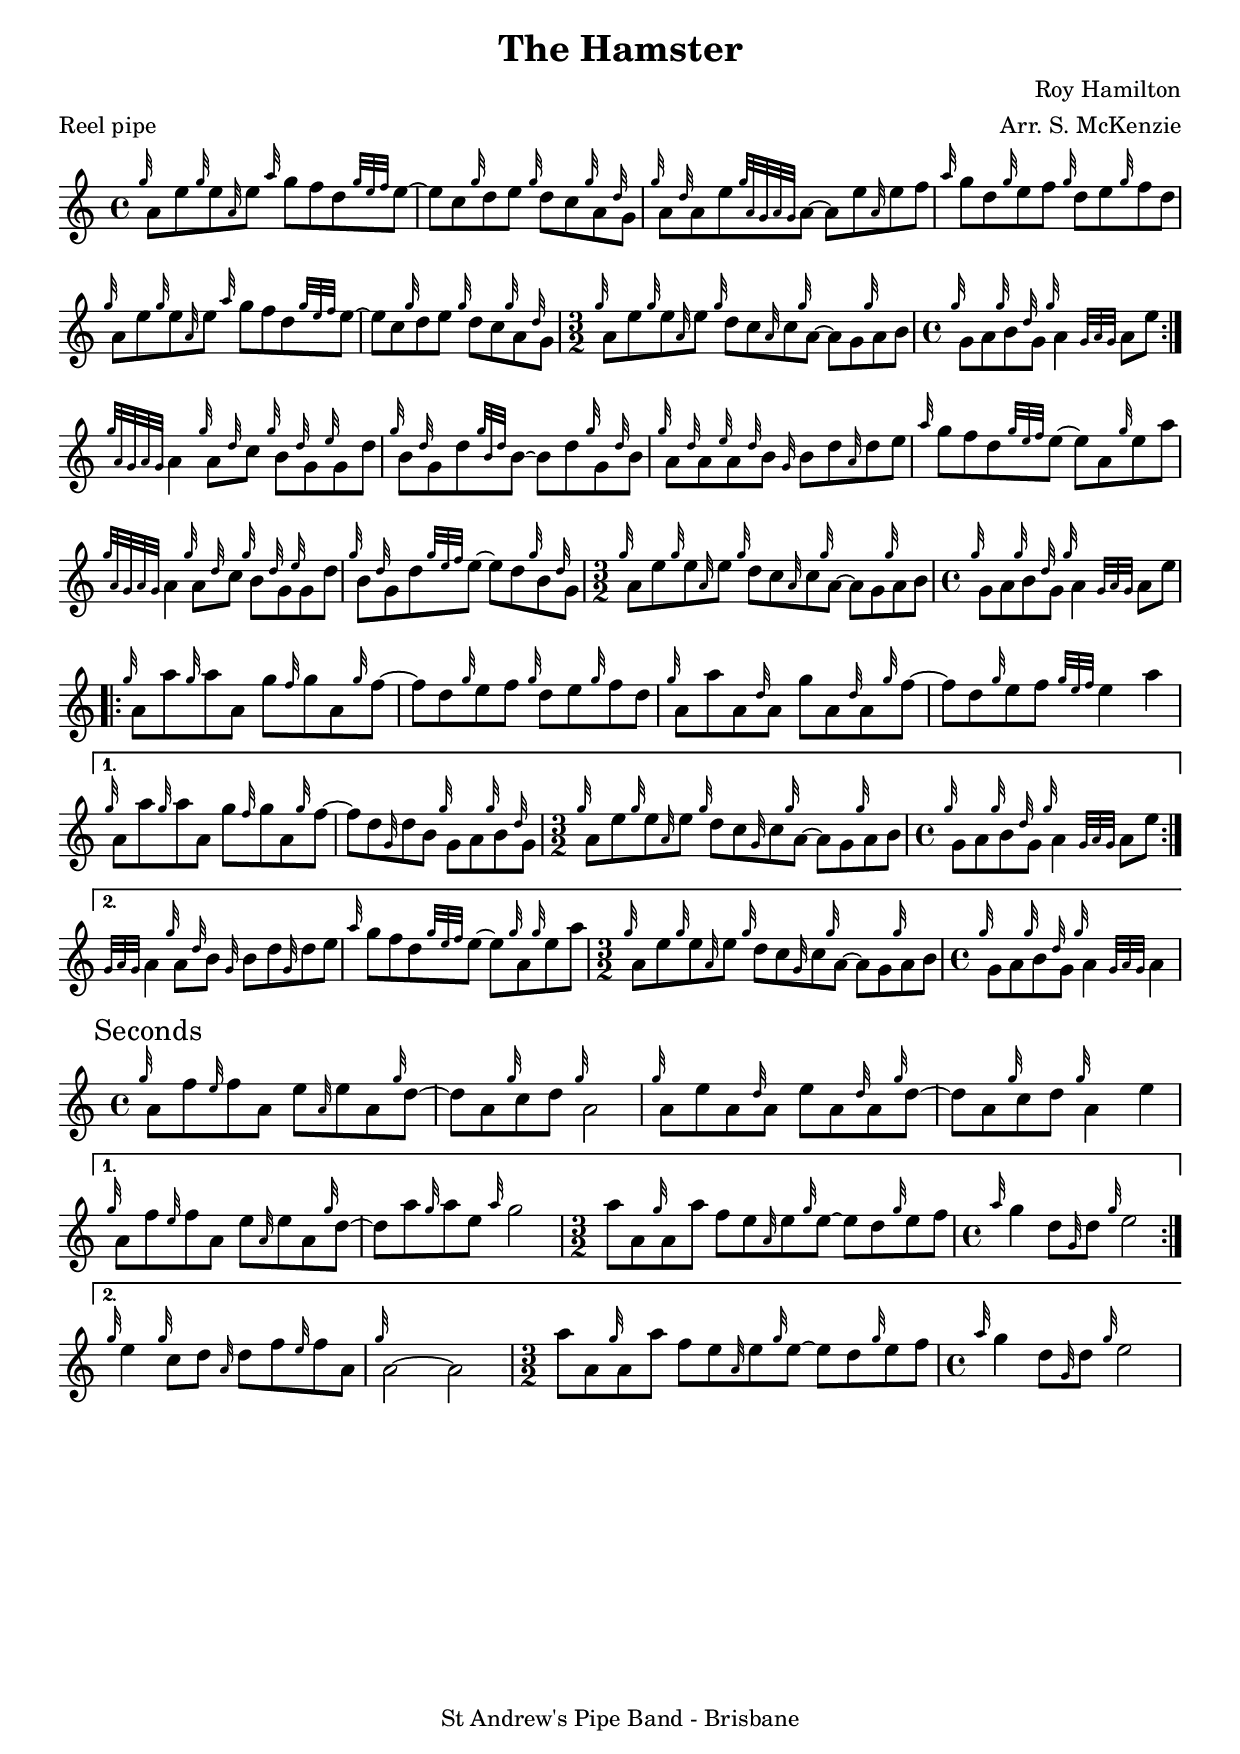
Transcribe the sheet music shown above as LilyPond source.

\version "2.18.2"
\include "bagpipe.ly"
\include "bagpipe_new.ly"

\paper {
  indent = 0\mm
}
\layout {
  \context {
    \Score
    \override NonMusicalPaperColumn #'line-break-permission = ##f
  }
}

\header {
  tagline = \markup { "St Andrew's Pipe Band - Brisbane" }
  meter = "Reel pipe"
  title = "The Hamster"
  composer = "Roy Hamilton"
  arranger = "Arr. S. McKenzie"
}


\score {
  {
    \bagpipeKey

    % Part 1
    \repeat volta 2 {
      % line 1
      \grg a8 e8 \grg e8 \gra e8 \grA g8[ f8 d8 \dble e8] ~
      e8 c8 \grg d8 e8 \grg d8 c8 \grg a8 \grd G8
      \grg a8[ \grd a8 e8 \gbirl a8] ~ a8 e8 \gra e8 f8
      \grA g8 d8 \grg e8 f8 \grg d8 e8 \grg f8 d8

      \break

      % line 2
      \grg a8 e8 \grg e8 \gra e8 \grA g8[ f8 d8 \dble e8] ~
      e8 c8 \grg d8 e8 \grg d8 c8 \grg a8 \grd G8
      \time 3/2
      \grg a8 e8 \grg e8 \gra e8 \grg d8 c8 \gra c8 \grg a8 ~ a8 G8 \grg a8 b8
      \time 4/4
      \grg G8 a8 \grg b8 \grd G8 \grg a4 \wbirl a8 e8

    }
    \break

    % Part 2
    {
      \gbirl a4 \grg a8 \grd c8 \grg b8 \grd G8 \gre G8 d8
      \grg b8[ \grd G8 d8 \dblb b8] ~ b8 d8 \grg G8 \grd b8
      \grg a8 \grd a8 \gre a8 \grd b8 \grG b8 d8 \gra d8 e8
      \grA g8[ f8 d8 \dble e8] ~ e8 a8 \grg e8 A8
      \break
      \gbirl a4 \grg a8 \grd c8 \grg b8 \grd G8 \gre G8 d8
      \grg b8[ \grd G8 d8 \dble e8] ~ e8 d8 \grg b8 \grd G8
      \time 3/2
      \grg a8 e8 \grg e8 \gra e8 \grg d8 c8 \gra c8 \grg a8 ~ a8 G8 \grg a8 b8
      \time 4/4
      \grg G8 a8 \grg b8 \grd G8 \grg a4 \wbirl a8 e8
    }
    \break

    % Part 3
    \repeat volta 2 {
      \grg a8 A8 \grg A8 a8 g8 \grf g8 a8 \grg f8 ~
      f8 d8 \grg e8 f8 \grg d8 e8 \grg f8 d8
      \grg a8 A8 a8 \grd a8 g8 a8 \grd a8 \grg f8 ~
      f8 d8 \grg e8 f8 \dble e4 A4
      \break
    }
    \alternative {
      {
        \grg a8 A8 \grg A8 a8 g8 \grf g8 a8 \grg f8 ~
        f8 d8 \grG d8 b8 \grg G8 a8 \grg b8 \grd G8
        \time 3/2
        \grg a8 e8 \grg e8 \gra e8 \grg d8 c8 \grG c8 \grg a8 ~ a8 G8 \grg a8 b8
        \time 4/4
        \grg G8 a8 \grg b8 \grd G8 \grg a4 \wbirl a8 e8
        \break
      }
      {
        \wbirl a4 \grg a8 \grd b8 \grG b8 d8 \grG d8 e8 \grA g8[ f8 d8 \dble e8] ~ e8 \grg a8 \grg e8 A8
        \time 3/2
        \grg a8 e8 \grg e8 \gra e8 \grg d8 c8 \grG c8 \grg a8 ~ a8 G8 \grg a8 b8
        \time 4/4
        \grg G8 a8 \grg b8 \grd G8 \grg a4 \wbirl a4
      }
    }
  }
}

\score {
  
  {
    \bagpipeKey
    \mark "Seconds"
    % Part 3
    \repeat volta 2 {
      \grg a8 f8 \gre f8 a8 e8 \gra e8 a8 \grg d8 ~
      d8 a8 \grg c8 d8 \grg a2
      \grg a8 e8 a8 \grd a8 e8 a8 \grd a8 \grg d8 ~
      d8 a8 \grg c8 d8 \grg a4 e4
      \break
    }
    \alternative {
      {
        \grg a8 f8 \gre f8 a8 e8 \gra e8 a8 \grg d8 ~
        d8 A8 \grg A8 e8 \grA g2
        \time 3/2
        A8 a8 \grg a8 A8 f8 e8 \gra e8 \grg e8 ~ e8 d8 \grg e8 f8
        \time 4/4
        \grA g4 d8 \grG d8 \grg e2
        \break
      }
      {
        \grg e4 \grg c8 d8 \gra d8 f8 \gre f8 a8
        \grg a2 ~ a2
        \time 3/2
        A8 a8 \grg a8 A8 f8 e8 \gra e8 \grg e8 ~ e8 d8 \grg e8 f8
        \time 4/4
        \grA g4 d8 \grG d8 \grg e2
      }
    }
  }
}
